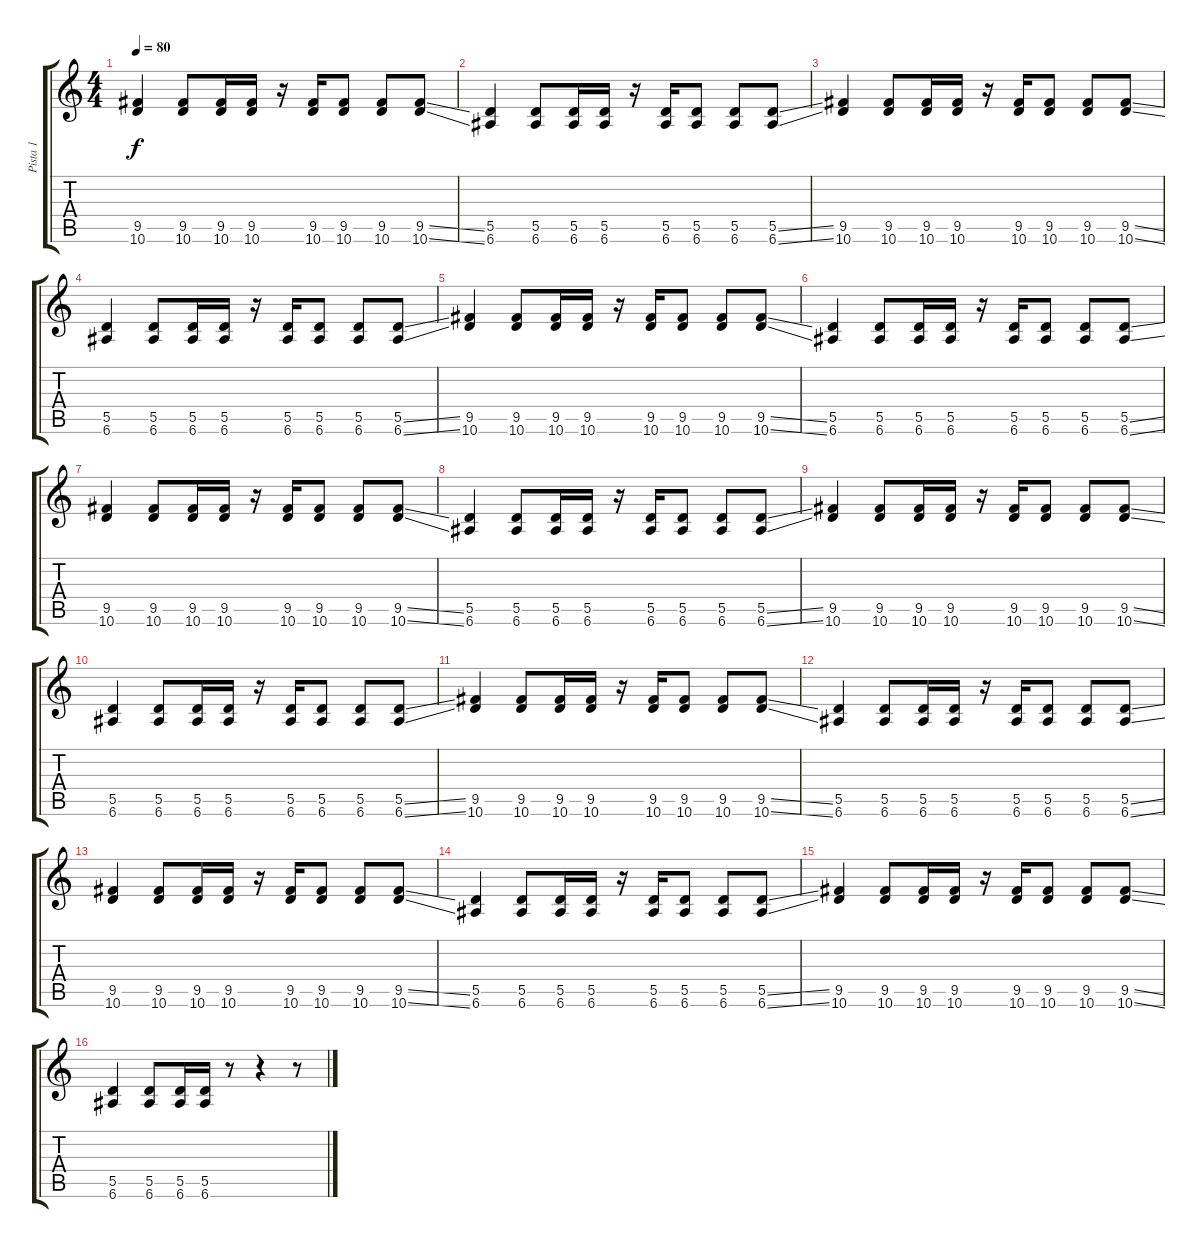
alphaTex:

\track ("Pista 1" "Pista 1") {instrument acousticguitarnylon}
\staff {score tabs}
\tuning (E4 B3 G3 D3 A2 E2) {hide}
\ts (4 4)
\tempo 80
\clef g2
\ks c
(9.5 10.6).4{dy f} (9.5 10.6).8 (9.5 10.6).16 (9.5 10.6).16 r.16 (9.5 10.6).16 (9.5 10.6).8 (9.5 10.6).8 (9.5{ss} 10.6{ss}).8 |
(5.5 6.6).4 (5.5 6.6).8 (5.5 6.6).16 (5.5 6.6).16 r.16 (5.5 6.6).16 (5.5 6.6).8 (5.5 6.6).8 (5.5{ss} 6.6{ss}).8 |
(9.5 10.6).4 (9.5 10.6).8 (9.5 10.6).16 (9.5 10.6).16 r.16 (9.5 10.6).16 (9.5 10.6).8 (9.5 10.6).8 (9.5{ss} 10.6{ss}).8 |
(5.5 6.6).4 (5.5 6.6).8 (5.5 6.6).16 (5.5 6.6).16 r.16 (5.5 6.6).16 (5.5 6.6).8 (5.5 6.6).8 (5.5{ss} 6.6{ss}).8 |
(9.5 10.6).4 (9.5 10.6).8 (9.5 10.6).16 (9.5 10.6).16 r.16 (9.5 10.6).16 (9.5 10.6).8 (9.5 10.6).8 (9.5{ss} 10.6{ss}).8 |
(5.5 6.6).4 (5.5 6.6).8 (5.5 6.6).16 (5.5 6.6).16 r.16 (5.5 6.6).16 (5.5 6.6).8 (5.5 6.6).8 (5.5{ss} 6.6{ss}).8 |
(9.5 10.6).4 (9.5 10.6).8 (9.5 10.6).16 (9.5 10.6).16 r.16 (9.5 10.6).16 (9.5 10.6).8 (9.5 10.6).8 (9.5{ss} 10.6{ss}).8 |
(5.5 6.6).4 (5.5 6.6).8 (5.5 6.6).16 (5.5 6.6).16 r.16 (5.5 6.6).16 (5.5 6.6).8 (5.5 6.6).8 (5.5{ss} 6.6{ss}).8 |
(9.5 10.6).4 (9.5 10.6).8 (9.5 10.6).16 (9.5 10.6).16 r.16 (9.5 10.6).16 (9.5 10.6).8 (9.5 10.6).8 (9.5{ss} 10.6{ss}).8 |
(5.5 6.6).4 (5.5 6.6).8 (5.5 6.6).16 (5.5 6.6).16 r.16 (5.5 6.6).16 (5.5 6.6).8 (5.5 6.6).8 (5.5{ss} 6.6{ss}).8 |
(9.5 10.6).4 (9.5 10.6).8 (9.5 10.6).16 (9.5 10.6).16 r.16 (9.5 10.6).16 (9.5 10.6).8 (9.5 10.6).8 (9.5{ss} 10.6{ss}).8 |
(5.5 6.6).4 (5.5 6.6).8 (5.5 6.6).16 (5.5 6.6).16 r.16 (5.5 6.6).16 (5.5 6.6).8 (5.5 6.6).8 (5.5{ss} 6.6{ss}).8 |
(9.5 10.6).4 (9.5 10.6).8 (9.5 10.6).16 (9.5 10.6).16 r.16 (9.5 10.6).16 (9.5 10.6).8 (9.5 10.6).8 (9.5{ss} 10.6{ss}).8 |
(5.5 6.6).4 (5.5 6.6).8 (5.5 6.6).16 (5.5 6.6).16 r.16 (5.5 6.6).16 (5.5 6.6).8 (5.5 6.6).8 (5.5{ss} 6.6{ss}).8 |
(9.5 10.6).4 (9.5 10.6).8 (9.5 10.6).16 (9.5 10.6).16 r.16 (9.5 10.6).16 (9.5 10.6).8 (9.5 10.6).8 (9.5{ss} 10.6{ss}).8 |
(5.5 6.6).4 (5.5 6.6).8 (5.5 6.6).16 (5.5 6.6).16 r.8 r.4 r.8
